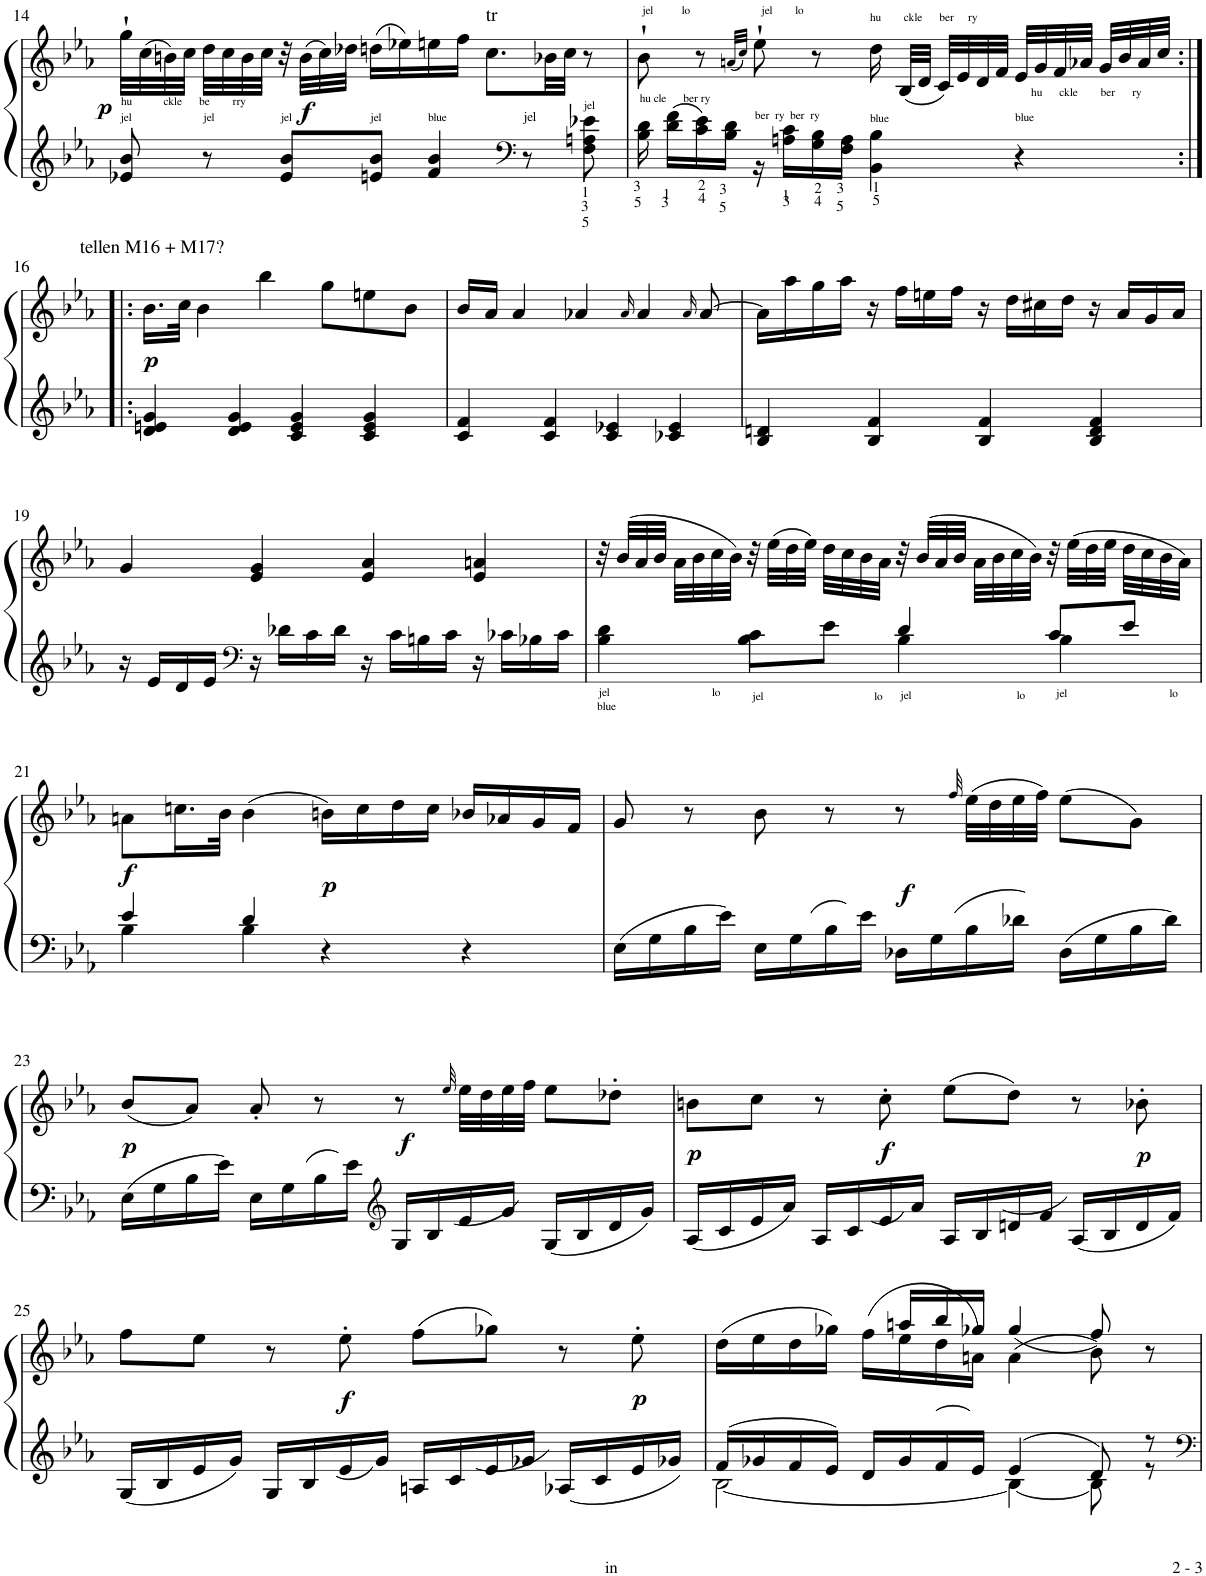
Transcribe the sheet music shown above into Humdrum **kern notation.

**kern	**kern	**dynam
*part1	*part1	*part1
*staff2	*staff1	*staff1/2
*I"Piano	*	*
*I'Pno.	*	*
!!LO:PB:g=z
*clefG2	*clefG2	*
*k[b-e-a-]	*k[b-e-a-]	*
*M4/4	*M4/4	*
*met(c)	*met(c)	*
=14	=14	=14
!LO:TX:a:t=jel	!	!
!LO:TX:a:t=hu           ckle      be        rry	!	!
!	!	!LO:DY:b
8e-X/ 8b-/	32gg`\LLL	p
.	(>32cc\	.
.	32bn\)	.
.	32cc\JJJ	.
!LO:TX:a:t=jel	!	!
8r	32dd\LLL	.
.	32cc\	.
.	32b\	.
.	32cc\JJJ	.
!LO:TX:a:t=jel	!	!
8e-/ 8b-/L	32r	.
!	!	!LO:DY:b
.	(>32b\LLL	f
.	32cc\)	.
.	32dd-X\JJJ	.
!LO:TX:a:t=jel	!	!
8en/ 8b-/J	(>16ddn\LL	.
.	16ee-X\)	.
!LO:TX:a:t=blue	!	!
4f/ 4b-/	16een\	.
.	16ff\JJ	.
!	!LO:TX:a:t=tr	!
.	8.cc\L	.
*clefF4	*	*
!LO:TX:a:t=jel	!	!
8r	.	.
.	32b-X\LL	.
.	32cc\JJJ	.
!LO:TX:a:t=jel	!	!
8F\ 8An\ 8e-X\	8r	.
=15	=15	=15
*^	*	*
!	!	!LO:TX:a:t=jel          lo	!
!LO:TX:a:t=hu cle      ber ry	!	!	!
16ryy	16B-\ 16d\	8b-`\	.
16d\ 16f\LL	8.ryy	.	.
16c\ 16e-\	.	8r	.
16B-\ 16d\JJ	.	.	.
.	.	(<32qan/LLL	.
.	.	32qcc/JJJ)	.
!	!	!LO:TX:a:t=jel        lo	!
!LO:TX:a:t=ber  ry  ber  ry	!	!	!
16ryy	16r	8ee-`\	.
16An\ 16c\LL	2ryy	.	.
16G\ 16B-\	.	8r	.
16F\ 16A\JJ	.	.	.
!	!	!LO:TX:a:t=hu        ckle      ber     ry	!
!LO:TX:a:t=blue	!	!	!
4BB-\ 4B-\	.	16dd\	.
.	.	(<32B-/LLL	.
.	.	32d/JJJ	.
.	.	32c/LLL)	.
.	.	32e-/	.
.	.	32d/	.
.	.	32f/JJJ	.
!	!	!LO:TX:b:t=hu      ckle        ber      ry	!
!LO:TX:a:t=blue	!	!	!
4r	.	32e-/LLL	.
.	.	32g/	.
.	8.ryy	32f/	.
.	.	32a-X/JJJ	.
.	.	32g/LLL	.
.	.	32b-/	.
.	.	32a-/	.
.	.	32cc/JJJ	.
*v	*v	*	*
!!LO:LB:g=z
=16:|!|:	=16:|!|:	=16:|!|:
!	!LO:TX:a:t=tellen M16 + M17?	!
!	!	!LO:DY:b
4d/ 4en/ 4g/	16.b-\LL	p
.	32cc\JJk	.
.	4b-\	.
4d/ 4e/ 4g/	.	.
.	4bb-\	.
4c/ 4e/ 4g/	.	.
.	8gg\L	.
4c/ 4e/ 4g/	8een\	.
.	8b-\J	.
=17	=17	=17
4c/ 4f/	16b-/LL	.
.	16a-/JJ	.
.	4a-/	.
4c/ 4f/	.	.
.	4a-X/	.
4c/ 4e-X/	.	.
.	16qa-/	.
.	4a-/	.
4c-X/ 4e-/	.	.
.	16qa-/	.
.	[8a-/	.
=18	=18	=18
4B-/ 4dn/	16a-\LL]	.
.	16aa-\	.
.	16gg\	.
.	16aa-\JJ	.
4B-/ 4f/	16r	.
.	16ff\LL	.
.	16een\	.
.	16ff\JJ	.
4B-/ 4f/	16r	.
.	16dd\LL	.
.	16cc#X\	.
.	16dd\JJ	.
4B-/ 4d/ 4f/	16r	.
.	16a-/LL	.
.	16g/	.
.	16a-/JJ	.
!!LO:LB:g=z
=19	=19	=19
16r	4g/	.
16e-/LL	.	.
16d/	.	.
16e-/JJ	.	.
*clefF4	*	*
16r	4e-/ 4g/	.
16d-X\LL	.	.
16c\	.	.
16d-\JJ	.	.
16r	4e-/ 4a-/	.
16c\LL	.	.
16Bn\	.	.
16c\JJ	.	.
16r	4e-/ 4an/	.
16c-X\LL	.	.
16B-X\	.	.
16c-\JJ	.	.
=20	=20	=20
*^	*	*
!LO:TX:b:t=blue	!	!	!
!LO:TX:b:t=jel                                    lo	!	!	!
4B-\ 4d\	4ryy	32r	.
.	.	(32b-/LLL	.
.	.	32a-/	.
.	.	32b-/JJJ	.
.	.	32a-\LLL	.
.	.	32b-\	.
.	.	32cc\	.
.	.	32b-\JJJ)	.
!LO:TX:b:t=jel                                       lo	!	!	!
4B-\	8c\L	32r	.
.	.	(32ee-\LLL	.
.	.	32dd\	.
.	.	32ee-\JJJ)	.
.	8e-\J	32dd\LLL	.
.	.	32cc\	.
.	.	32b-\	.
.	.	32a-\JJJ	.
!LO:TX:b:t=jel                                     lo	!	!	!
4B-\	4d/	32r	.
.	.	(32b-/LLL	.
.	.	32a-/	.
.	.	32b-/JJJ	.
.	.	32a-\LLL	.
.	.	32b-\	.
.	.	32cc\	.
.	.	32b-\JJJ)	.
!LO:TX:b:t=jel                                    lo	!	!	!
4B-\	8c/L	32r	.
.	.	(32ee-\LLL	.
.	.	32dd\	.
.	.	32ee-\JJJ	.
.	8e-/J	32dd\LLL	.
.	.	32cc\	.
.	.	32b-\	.
.	.	32a-\JJJ)	.
!!LO:LB:g=z
=21	=21	=21	=21
!	!	!	!LO:DY:b
4B-\	4e-/	8an\L	f
.	.	16.ccn\L	.
.	.	32b-\JJk	.
4B-\	4d/	(4b-\	.
!	!	!	!LO:DY:b
4r	2ryy	16bn\LL)	p
.	.	16cc\	.
.	.	16dd\	.
.	.	16cc\JJ	.
4r	.	16b-X/LL	.
.	.	16a-X/	.
.	.	16g/	.
.	.	16f/JJ	.
*v	*v	*	*
=22	=22	=22
16E-\LL	8g/	.
16G\	.	.
16B-\	8r	.
16e-\JJ	.	.
16E-\LL	8b-\	.
16G\	.	.
16B-\	8r	.
16e-\JJ	.	.
!	!	!LO:DY:a=2
16D-X\LL	8r	f
16G\	.	.
.	32qff/	.
16B-\	(32ee-\LLL	.
.	32dd\	.
16d-X\JJ	32ee-\	.
.	32ff\JJJ)	.
16D-\LL	(8ee-\L	.
16G\	.	.
16B-\	8g\J)	.
16d-\JJ	.	.
!!LO:LB:g=z
=23	=23	=23
!	!	!LO:DY:b
16E-\LL	(8b-/L	p
16G\	.	.
16B-\	8a-/J)	.
16e-\JJ	.	.
16E-\LL	8a-'/	.
16G\	.	.
16B-\	8r	.
16e-\JJ	.	.
*clefG2	*	*
!	!	!LO:DY:a=2
16G/LL	8r	f
16B-/	.	.
.	32qee-/	.
16e-/	32ee-\LLL	.
.	32dd\	.
16g/JJ	32ee-\	.
.	32ff\JJJ	.
16G/LL	8ee-\L	.
16B-/	.	.
16d/	8dd-X'\J	.
16g/JJ	.	.
=24	=24	=24
!	!	!LO:DY:b
16A-/LL	8bn\L	p
16c/	.	.
16e-/	8cc\J	.
16a-/JJ	.	.
16A-/LL	8r	.
16c/	.	.
!	!	!LO:DY:b
16e-/	8cc'\	f
16a-/JJ	.	.
16A-/LL	(8ee-\L	.
16B-/	.	.
16dn/	8dd\J)	.
16f/JJ	.	.
16A-/LL	8r	.
16B-/	.	.
!	!	!LO:DY:b
16d/	8b-X'\	p
16f/JJ	.	.
!!LO:LB:g=z
=25	=25	=25
16G/LL	8ff\L	.
16B-/	.	.
16e-/	8ee-\J	.
16g/JJ	.	.
16G/LL	8r	.
16B-/	.	.
!	!	!LO:DY:b
16e-/	8ee-'\	f
16g/JJ	.	.
16An/LL	(8ff\L	.
16c/	.	.
16e-/	8gg-X\J)	.
16g-X/JJ	.	.
16A-X/LL	8r	.
16c/	.	.
!	!	!LO:DY:b
16e-/	8ee-'\	p
16g-X/JJ	.	.
=26	=26	=26
*^	*^	*
16f/LL	[2B-\	(16dd\LL	16ryy	.
*	*	*v	*v	*
16g-X/	.	16ee-\	.
16f/	.	16dd\	.
16e-/JJ	.	16gg-X\JJ)	.
16d/LL	.	(16ff\LL	.
*	*	*^	*
16g-/	.	16ee-\	16aan/LL	.
16f/	.	16dd\	16bb-/	.
16e-/JJ	.	16an\JJ)	16gg-X/JJ	.
4e-/	4B-\_	(4a\	(4gg-/	.
8d/	8B-\]	8b-\)	8ff/)	.
8r	8r	8r	8ryy	.
*v	*v	*	*	*
*	*v	*v	*
=	=	=
*-	*-	*-
